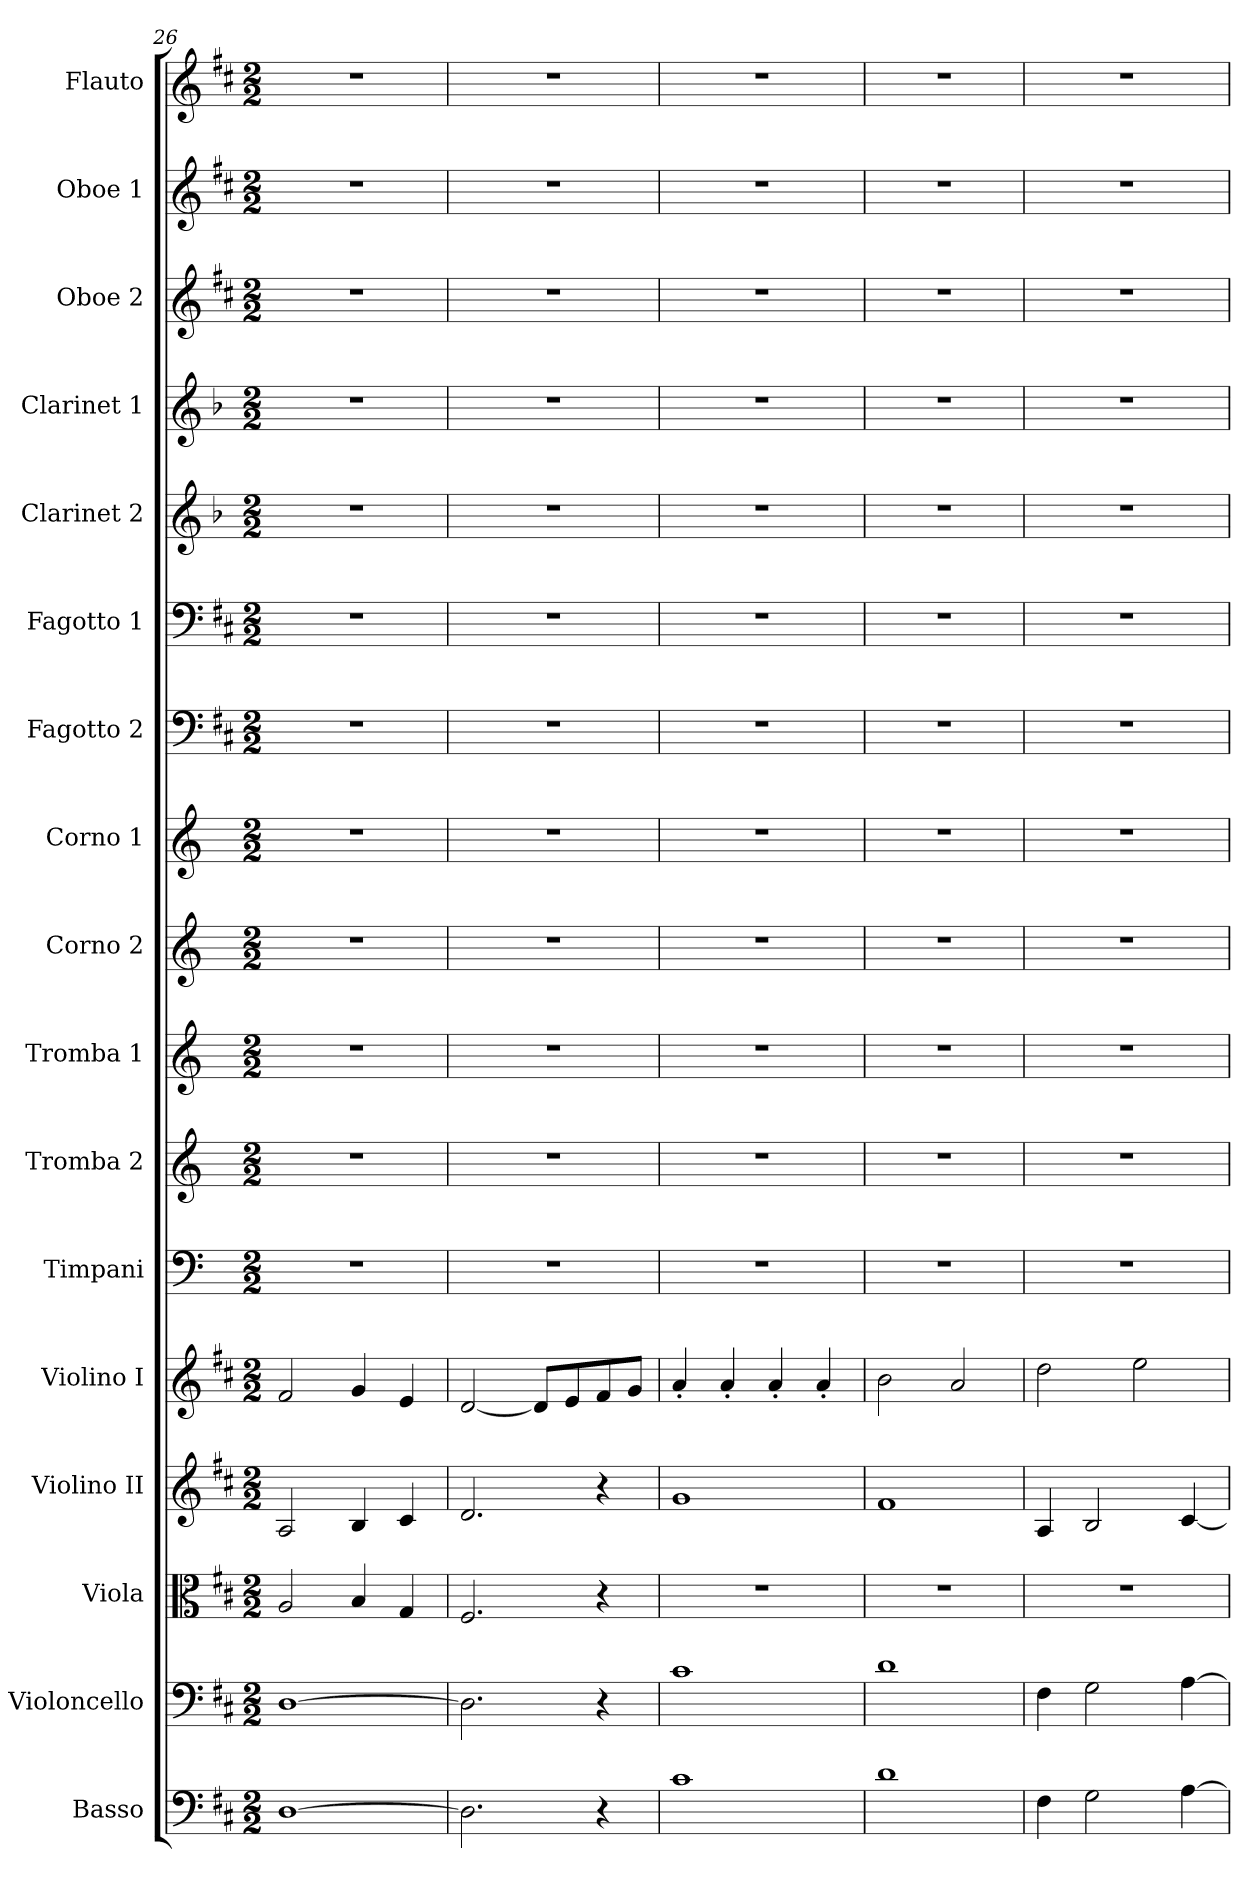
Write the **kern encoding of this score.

**kern	**kern	**kern	**kern	**kern	**kern	**kern	**kern	**kern	**kern	**kern	**kern	**kern	**kern	**kern	**kern	**kern
*part17	*part16	*part15	*part14	*part13	*part12	*part11	*part10	*part9	*part8	*part7	*part6	*part5	*part4	*part3	*part2	*part1
*staff17	*staff16	*staff15	*staff14	*staff13	*staff12	*staff11	*staff10	*staff9	*staff8	*staff7	*staff6	*staff5	*staff4	*staff3	*staff2	*staff1
*I"Basso	*I"Violoncello	*I"Viola	*I"Violino II	*I"Violino I	*I"Timpani	*I"Tromba 2	*I"Tromba 1	*I"Corno 2	*I"Corno 1	*I"Fagotto 2	*I"Fagotto 1	*I"Clarinet 2	*I"Clarinet 1	*I"Oboe 2	*I"Oboe 1	*I"Flauto
*	*I'Vc	*I'Vla	*I'Vln	*I'Vln	*	*	*	*	*	*	*	*I'Cl	*I'Cl	*I'Ob	*I'Ob	*I'Fl
*clefF4	*clefF4	*clefC3	*clefG2	*clefG2	*clefF4	*clefG2	*clefG2	*clefG2	*clefG2	*clefF4	*clefF4	*clefG2	*clefG2	*clefG2	*clefG2	*clefG2
*ITrd7c12	*	*	*	*	*	*ITrd-1c-2	*ITrd-1c-2	*ITrd6c10	*ITrd6c10	*	*	*ITrd2c3	*ITrd2c3	*	*	*
*k[f#c#]	*k[f#c#]	*k[f#c#]	*k[f#c#]	*k[f#c#]	*	*	*	*	*	*k[f#c#]	*k[f#c#]	*k[f#c#]	*k[f#c#]	*k[f#c#]	*k[f#c#]	*k[f#c#]
*M2/2	*M2/2	*M2/2	*M2/2	*M2/2	*M2/2	*M2/2	*M2/2	*M2/2	*M2/2	*M2/2	*M2/2	*M2/2	*M2/2	*M2/2	*M2/2	*M2/2
=26	=26	=26	=26	=26	=26	=26	=26	=26	=26	=26	=26	=26	=26	=26	=26	=26
[1DD	[1D	2A	2A	2f#	1r	1r	1r	1r	1r	1r	1r	1r	1r	1r	1r	1r
.	.	4B	4B	4g	.	.	.	.	.	.	.	.	.	.	.	.
.	.	4G	4c#	4e	.	.	.	.	.	.	.	.	.	.	.	.
=27	=27	=27	=27	=27	=27	=27	=27	=27	=27	=27	=27	=27	=27	=27	=27	=27
2.DD]	2.D]	2.F#	2.d	[2d	1r	1r	1r	1r	1r	1r	1r	1r	1r	1r	1r	1r
.	.	.	.	8d/L]	.	.	.	.	.	.	.	.	.	.	.	.
.	.	.	.	8e/	.	.	.	.	.	.	.	.	.	.	.	.
4r	4r	4r	4r	8f#/	.	.	.	.	.	.	.	.	.	.	.	.
.	.	.	.	8g/J	.	.	.	.	.	.	.	.	.	.	.	.
=28	=28	=28	=28	=28	=28	=28	=28	=28	=28	=28	=28	=28	=28	=28	=28	=28
1C#	1c#	1r	1g	4a'	1r	1r	1r	1r	1r	1r	1r	1r	1r	1r	1r	1r
.	.	.	.	4a'	.	.	.	.	.	.	.	.	.	.	.	.
.	.	.	.	4a'	.	.	.	.	.	.	.	.	.	.	.	.
.	.	.	.	4a'	.	.	.	.	.	.	.	.	.	.	.	.
=29	=29	=29	=29	=29	=29	=29	=29	=29	=29	=29	=29	=29	=29	=29	=29	=29
1D	1d	1r	1f#	2b	1r	1r	1r	1r	1r	1r	1r	1r	1r	1r	1r	1r
.	.	.	.	2a	.	.	.	.	.	.	.	.	.	.	.	.
=30	=30	=30	=30	=30	=30	=30	=30	=30	=30	=30	=30	=30	=30	=30	=30	=30
4FF#	4F#	1r	4A	2dd	1r	1r	1r	1r	1r	1r	1r	1r	1r	1r	1r	1r
2GG	2G	.	2B	.	.	.	.	.	.	.	.	.	.	.	.	.
.	.	.	.	2ee	.	.	.	.	.	.	.	.	.	.	.	.
[4AA	[4A	.	[4c#	.	.	.	.	.	.	.	.	.	.	.	.	.
=	=	=	=	=	=	=	=	=	=	=	=	=	=	=	=	=
*-	*-	*-	*-	*-	*-	*-	*-	*-	*-	*-	*-	*-	*-	*-	*-	*-
